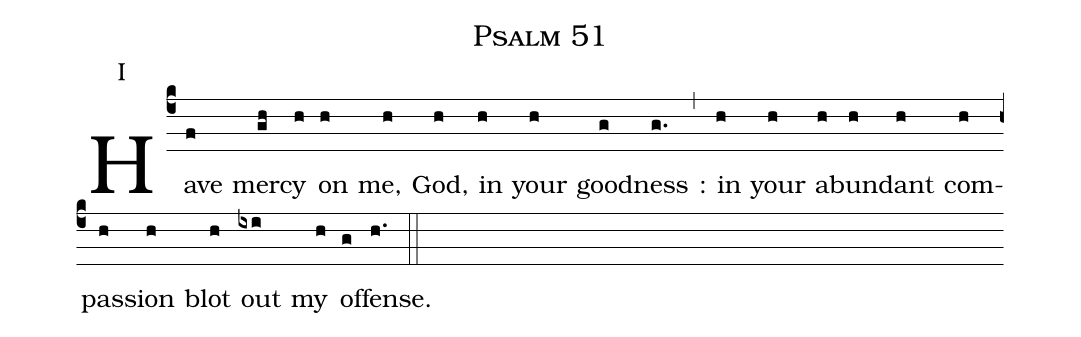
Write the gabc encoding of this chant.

name: Psalm 51;
annotation: I;
%%
(c4)
Have(f) mer(gh)cy(h) on(h) me,(h) God,(h) in(h) your(h) good(g)ness(g.) :(,)
in(h) your(h) a(h)bun(h)dant(h) com(h)pas(h)sion(h) blot(h) out(ixi) my(h) of(g)fense.(h.) (::)
